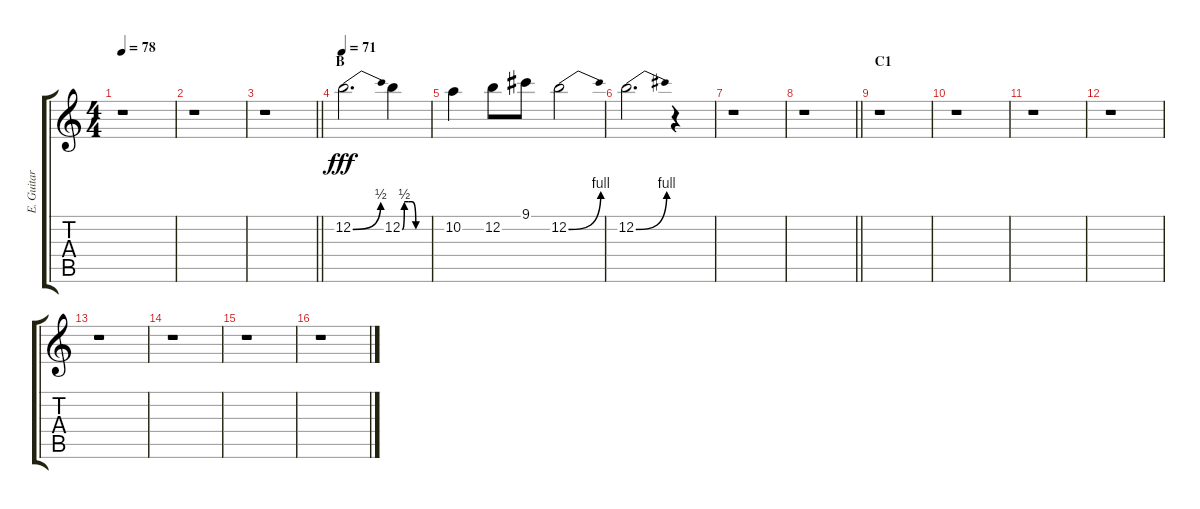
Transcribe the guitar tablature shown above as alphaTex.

\track ("E. Guitar 2 (Left)" "E. Guitar ") {instrument distortionguitar}
\staff {score tabs}
\tuning (E4 B3 G3 D3 A2 E2) {hide}
\ts (4 4)
\tempo 78
\clef g2
\ks c
r.1{dy fff} |
r.1 |
\barLineRight lightlight
r.1 |
\section ("" "B")
\tempo 71
12.2{be (bend 0 0 60 2)}.2{d} 12.2{be (custom 0 0 5 2 15 2 23 2 32 0 45 0 60 0)}.4 |
10.2.4 12.2.8 9.1.8 12.2{be (bend 0 0 60 4)}.2 |
12.2{be (bend 0 0 60 4)}.2{d} r.4 |
r.1 |
\barLineRight lightlight
r.1 |
\section ("" "C1")
r.1 |
r.1 |
r.1 |
r.1 |
r.1 |
r.1 |
r.1 |
r.1
